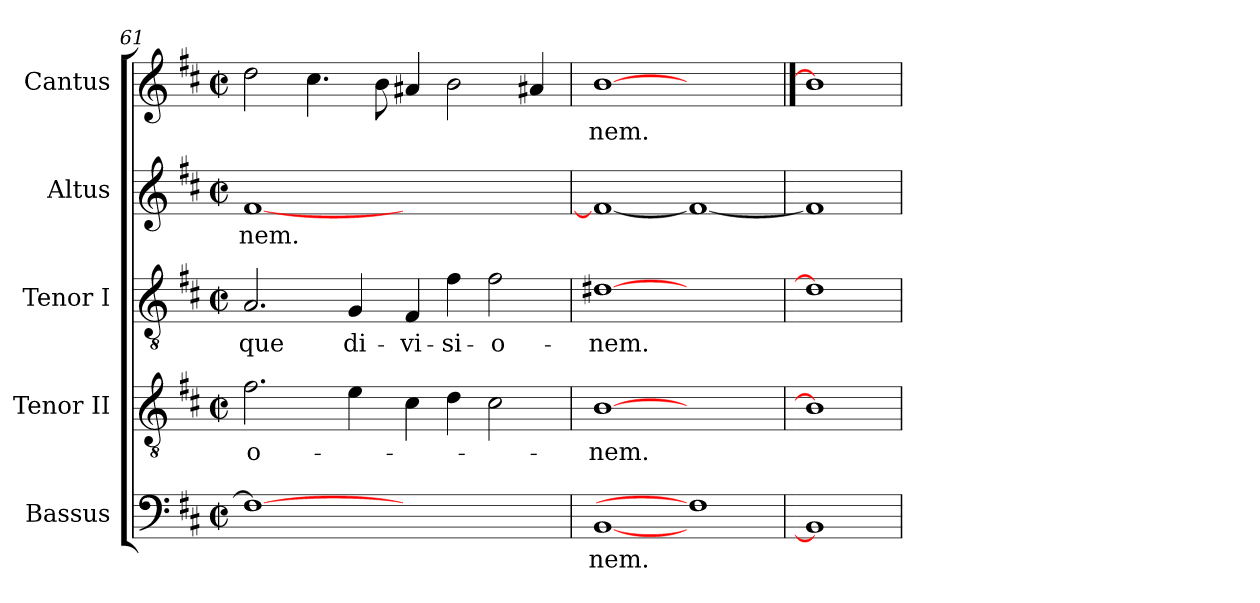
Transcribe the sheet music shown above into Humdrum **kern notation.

**kern	**text	**kern	**text	**kern	**text	**kern	**text	**kern	**text
*part5	*part5	*part4	*part4	*part3	*part3	*part2	*part2	*part1	*part1
*staff5	*staff5	*staff4	*staff4	*staff3	*staff3	*staff2	*staff2	*staff1	*staff1
*I"Bassus	*	*I"Tenor II	*	*I"Tenor I	*	*I"Altus	*	*I"Cantus	*
*clefF4	*	*clefGv2	*	*clefGv2	*	*clefG2	*	*clefG2	*
*k[f#c#]	*	*k[f#c#]	*	*k[f#c#]	*	*k[f#c#]	*	*k[f#c#]	*
*D:	*	*D:	*	*D:	*	*D:	*	*D:	*
*M2/2	*	*M2/2	*	*M2/2	*	*M2/2	*	*M2/2	*
*met(c|)	*	*met(c|)	*	*met(c|)	*	*met(c|)	*	*met(c|)	*
=61	=61	=61	=61	=61	=61	=61	=61	=61	=61
!	!	!	!LO:LY:b:cj	!	!LO:LY:b:cj	!	!LO:LY:b	!	!
1F#_	.	2.f#\	-o-	2.A/	-que	[<1f#	-nem.	2dd\	.
.	.	.	.	.	.	.	.	4.cc#\	.
!	!	!	!	!	!LO:LY:b:cj	!	!	!	!
.	.	4e\	.	4G/	di-	.	.	.	.
.	.	.	.	.	.	.	.	8b\	.
!	!	!	!	!	!LO:LY:b:cj	!	!	!	!
1ryy	.	4c#\	.	4F#/	-vi-	1ryy	.	4a#X/	.
!	!	!	!	!	!LO:LY:b:cj	!	!	!	!
.	.	4d\	.	4f#\	-si-	.	.	2b\	.
!	!	!	!	!	!LO:LY:b:cj	!	!	!	!
.	.	2c#\	.	2f#\	-o-	.	.	.	.
.	.	.	.	.	.	.	.	4a#X/	.
=62	=62	=62	=62	=62	=62	=62	=62	=62	=62
!	!LO:LY:b:cj	!	!LO:LY:b:cj	!	!LO:LY:b:cj	!	!	!	!LO:LY:b:cj
[1BB	-nem.	[1B	-nem.	[1d#X	-nem.	1f#_	.	[1b	-nem.
1F#]	.	1ryy	.	1ryy	.	1f#_	.	1ryy	.
=63	==63	=63	==63	=63	==63	=63	==63	==63	==63
1BB]	.	1B]	.	1d#]	.	1f#]	.	1b]	.
=	=	=	=	=	=	=	=	=	=
*-	*-	*-	*-	*-	*-	*-	*-	*-	*-
